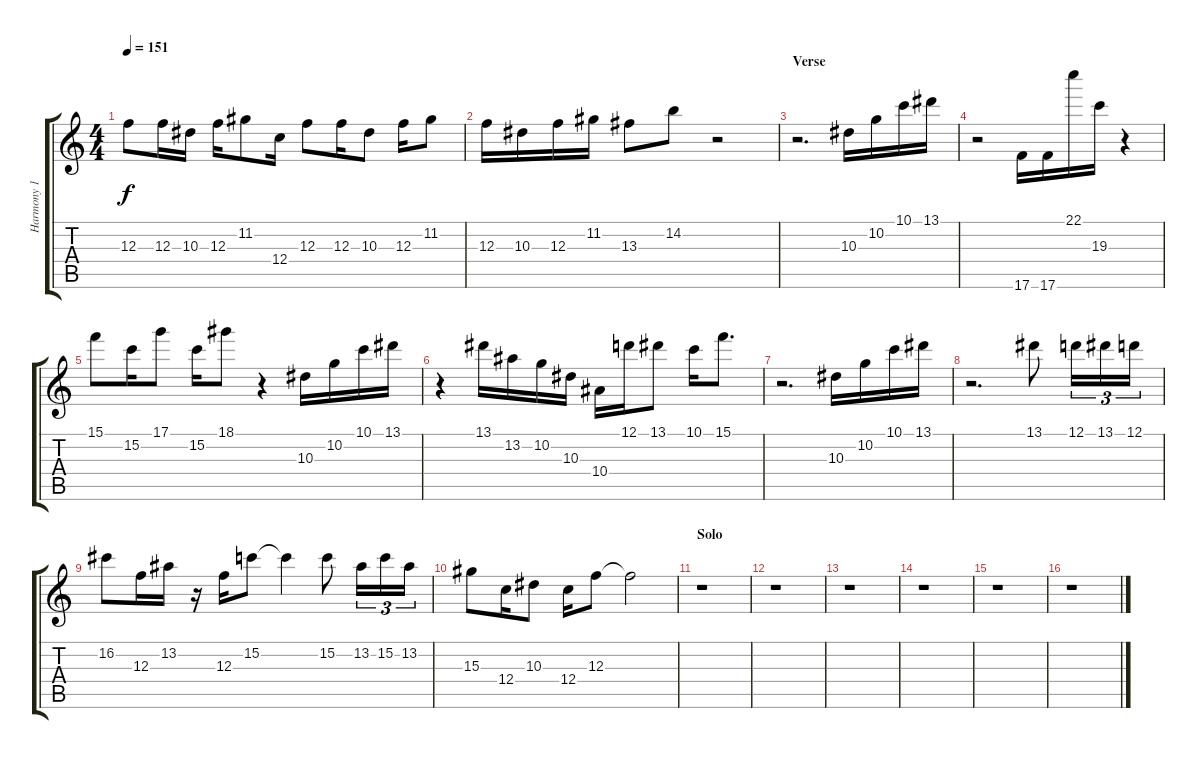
\track ("Harmony 1" "Harmony 1") {instrument overdrivenguitar}
\staff {score tabs}
\tuning (D4 A3 F3 C3 G2 C2) {hide}
\ts (4 4)
\tempo 151
\clef g2
\ks aminor
12.3.8{dy f} 12.3.16 10.3.16 12.3.16 11.2.8 12.4.16 12.3.8 12.3.16 10.3.8 12.3.16 11.2.8 |
12.3.16 10.3.16 12.3.16 11.2.16 13.3.8 14.2.8 r.2 |
\section ("" "Verse")
r.2{d} 10.3.16 10.2.16 10.1.16 13.1.16 |
r.2 17.6.16 17.6.16 22.1.16 19.3.16 r.4 |
15.1.8 15.2.16 17.1.8 15.2.16 18.1.8 r.4 10.3.16 10.2.16 10.1.16 13.1.16 |
r.4 13.1.16 13.2.16 10.2.16 10.3.16 10.4.16 12.1.16 13.1.8 10.1.16 15.1.8{d} |
r.2{d} 10.3.16 10.2.16 10.1.16 13.1.16 |
r.2{d} 13.1.8 12.1.16{tu (3 2)} 13.1.16{tu (3 2)} 12.1.16{tu (3 2)} |
16.2.8 12.3.16 13.2.16 r.16 12.3.16 15.2.8 15.2{t}.4 15.2.8 13.2.16{tu (3 2)} 15.2.16{tu (3 2)} 13.2.16{tu (3 2)} |
15.3.8 12.4.16 10.3.8 12.4.16 12.3.8 12.3{t}.2 |
\section ("" "Solo")
r.1 |
r.1 |
r.1 |
r.1 |
r.1 |
r.1
